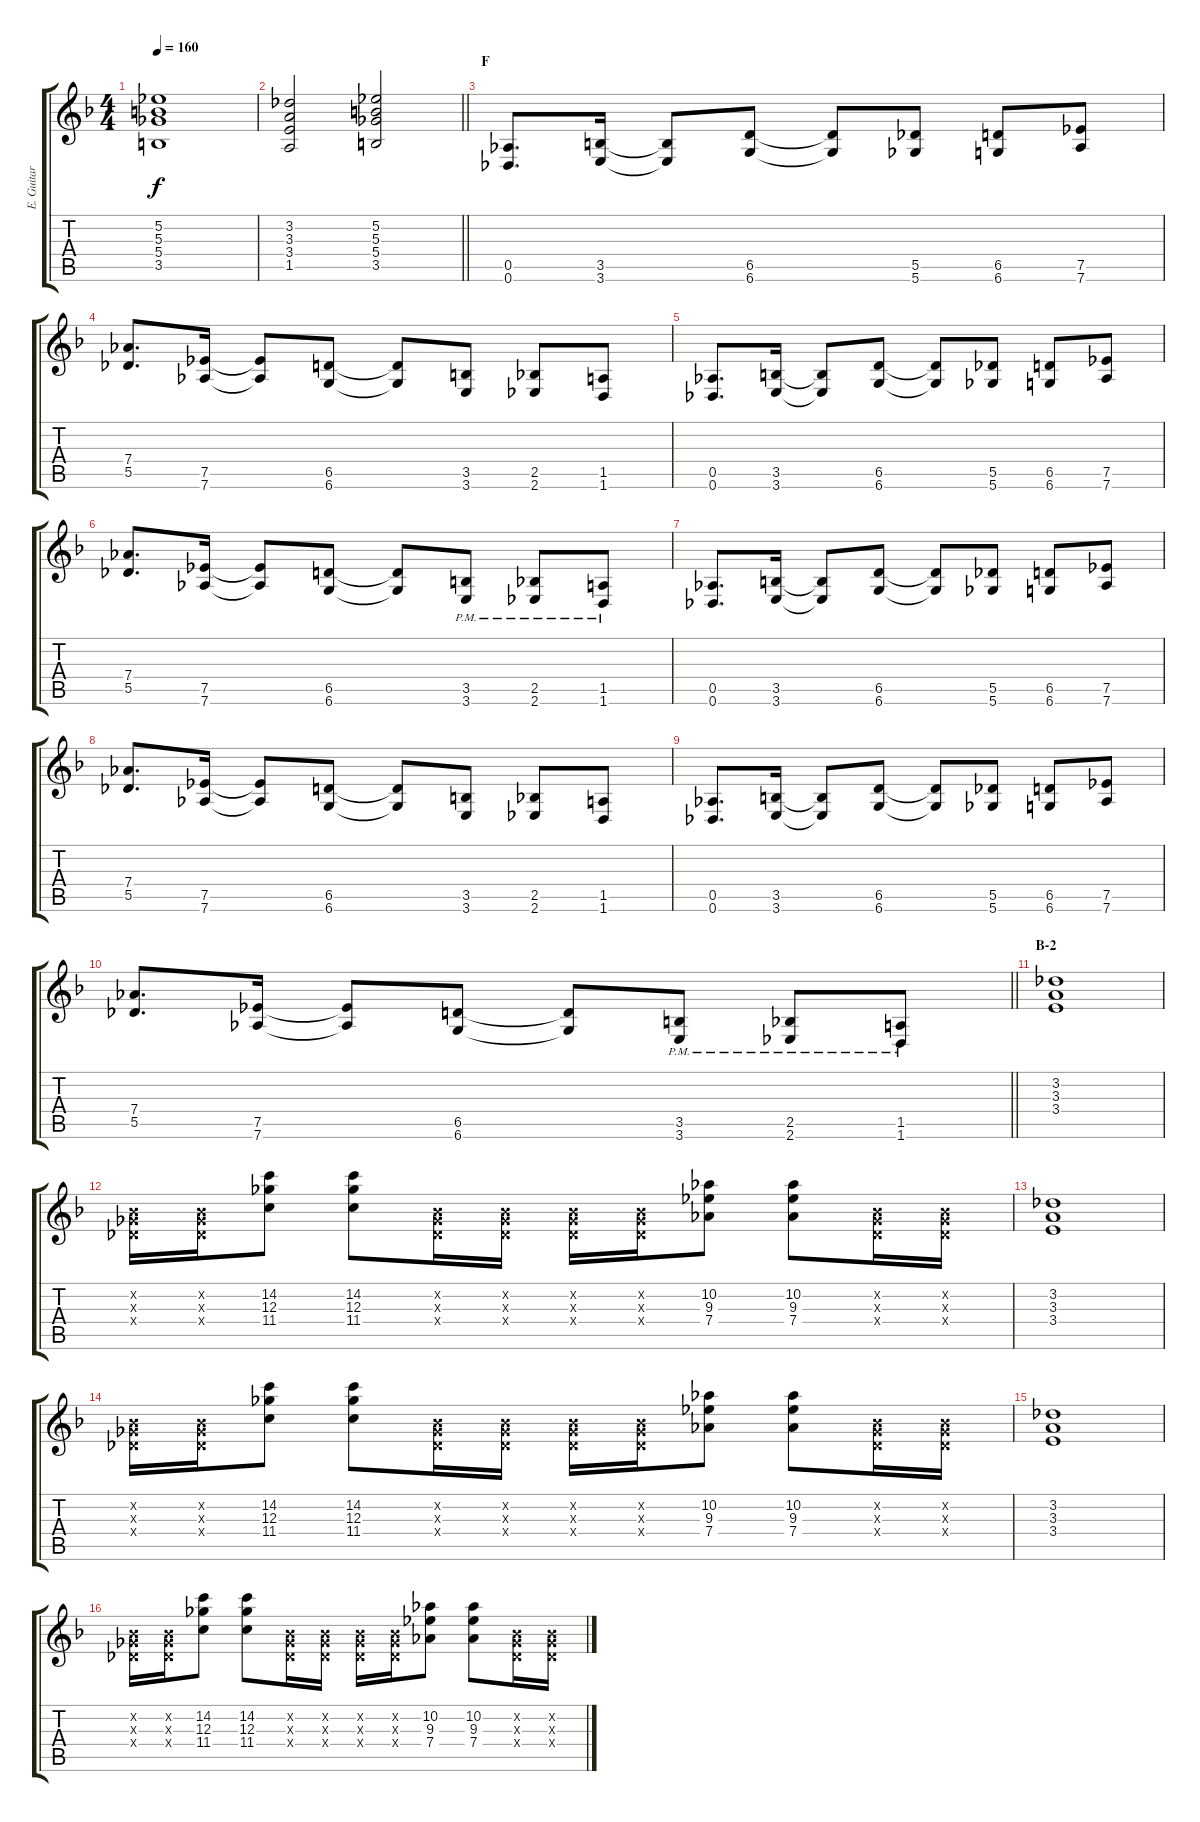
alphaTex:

\track ("E. Guitar I" "E. Guitar ") {instrument distortionguitar}
\staff {score tabs}
\tuning (Eb4 Bb3 Gb3 Db3 Ab2 Db2) {hide}
\ts (4 4)
\tempo 160
\clef g2
\ks f
(5.2 5.3 5.4 3.5).1{dy f} |
\barLineRight lightlight
(3.2 3.3 3.4 1.5).2 (5.2 5.3 5.4 3.5).2 |
\section ("" "F")
(0.5 0.6).8{d} (3.5 3.6).16 (3.5{t} 3.6{t}).8 (6.5 6.6).8 (6.5{t} 6.6{t}).8 (5.5 5.6).8 (6.5 6.6).8 (7.5 7.6).8 |
(7.4 5.5).8{d} (7.5 7.6).16 (7.5{t} 7.6{t}).8 (6.5 6.6).8 (6.5{t} 6.6{t}).8 (3.5 3.6).8 (2.5 2.6).8 (1.5 1.6).8 |
(0.5 0.6).8{d} (3.5 3.6).16 (3.5{t} 3.6{t}).8 (6.5 6.6).8 (6.5{t} 6.6{t}).8 (5.5 5.6).8 (6.5 6.6).8 (7.5 7.6).8 |
(7.4 5.5).8{d} (7.5 7.6).16 (7.5{t} 7.6{t}).8 (6.5 6.6).8 (6.5{t} 6.6{t}).8 (3.5{pm} 3.6{pm}).8 (2.5{pm} 2.6{pm}).8 (1.5{pm} 1.6{pm}).8 |
(0.5 0.6).8{d} (3.5 3.6).16 (3.5{t} 3.6{t}).8 (6.5 6.6).8 (6.5{t} 6.6{t}).8 (5.5 5.6).8 (6.5 6.6).8 (7.5 7.6).8 |
(7.4 5.5).8{d} (7.5 7.6).16 (7.5{t} 7.6{t}).8 (6.5 6.6).8 (6.5{t} 6.6{t}).8 (3.5 3.6).8 (2.5 2.6).8 (1.5 1.6).8 |
(0.5 0.6).8{d} (3.5 3.6).16 (3.5{t} 3.6{t}).8 (6.5 6.6).8 (6.5{t} 6.6{t}).8 (5.5 5.6).8 (6.5 6.6).8 (7.5 7.6).8 |
\barLineRight lightlight
(7.4 5.5).8{d} (7.5 7.6).16 (7.5{t} 7.6{t}).8 (6.5 6.6).8 (6.5{t} 6.6{t}).8 (3.5{pm} 3.6{pm}).8 (2.5{pm} 2.6{pm}).8 (1.5{pm} 1.6{pm}).8 |
\section ("" "B-2")
(3.2 3.3 3.4).1 |
(0.2{x} 0.3{x} 0.4{x}).16 (0.2{x} 0.3{x} 0.4{x}).16 (14.2 12.3 11.4).8 (14.2 12.3 11.4).8 (0.2{x} 0.3{x} 0.4{x}).16 (0.2{x} 0.3{x} 0.4{x}).16 (0.2{x} 0.3{x} 0.4{x}).16 (0.2{x} 0.3{x} 0.4{x}).16 (10.2 9.3 7.4).8 (10.2 9.3 7.4).8 (0.2{x} 0.3{x} 0.4{x}).16 (0.2{x} 0.3{x} 0.4{x}).16 |
(3.2 3.3 3.4).1 |
(0.2{x} 0.3{x} 0.4{x}).16 (0.2{x} 0.3{x} 0.4{x}).16 (14.2 12.3 11.4).8 (14.2 12.3 11.4).8 (0.2{x} 0.3{x} 0.4{x}).16 (0.2{x} 0.3{x} 0.4{x}).16 (0.2{x} 0.3{x} 0.4{x}).16 (0.2{x} 0.3{x} 0.4{x}).16 (10.2 9.3 7.4).8 (10.2 9.3 7.4).8 (0.2{x} 0.3{x} 0.4{x}).16 (0.2{x} 0.3{x} 0.4{x}).16 |
(3.2 3.3 3.4).1 |
(0.2{x} 0.3{x} 0.4{x}).16 (0.2{x} 0.3{x} 0.4{x}).16 (14.2 12.3 11.4).8 (14.2 12.3 11.4).8 (0.2{x} 0.3{x} 0.4{x}).16 (0.2{x} 0.3{x} 0.4{x}).16 (0.2{x} 0.3{x} 0.4{x}).16 (0.2{x} 0.3{x} 0.4{x}).16 (10.2 9.3 7.4).8 (10.2 9.3 7.4).8 (0.2{x} 0.3{x} 0.4{x}).16 (0.2{x} 0.3{x} 0.4{x}).16
